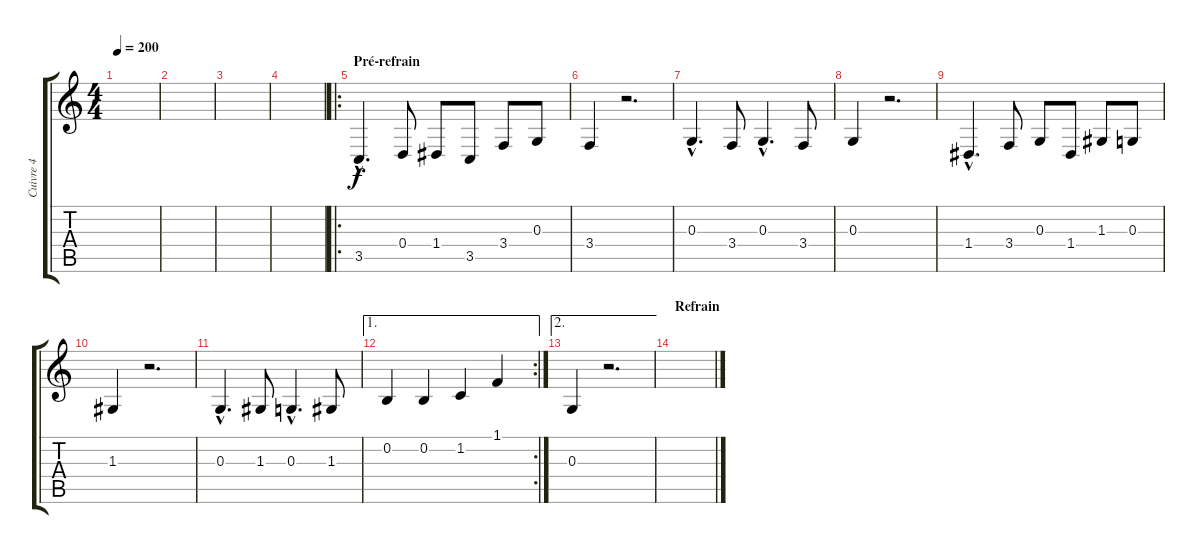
\track ("Cuivre 4" "Cuivre 4") {instrument bassoon}
\staff {score tabs}
\tuning (E4 B3 G3 D3 A2 E2) {hide}
\ts (4 4)
\tempo 200
\clef g2
\ks c
|
|
|
|
\ro
\section ("" "Pré-refrain")
3.5{hac}.4{d} 0.4.8 1.4.8 3.5.8 3.4.8 0.3.8 |
3.4.4 r.2{d} |
0.3{hac}.4{d} 3.4.8 0.3{hac}.4{d} 3.4.8 |
0.3.4 r.2{d} |
1.4{hac}.4{d} 3.4.8 0.3.8 1.4.8 1.3.8 0.3.8 |
1.3.4 r.2{d} |
0.3{hac}.4{d} 1.3.8 0.3{hac}.4{d} 1.3.8 |
\ae 1
\rc 2
0.2.4 0.2.4 1.2.4 1.1.4 |
\ae 2
0.3.4 r.2{d} |
\section ("" "Refrain")
